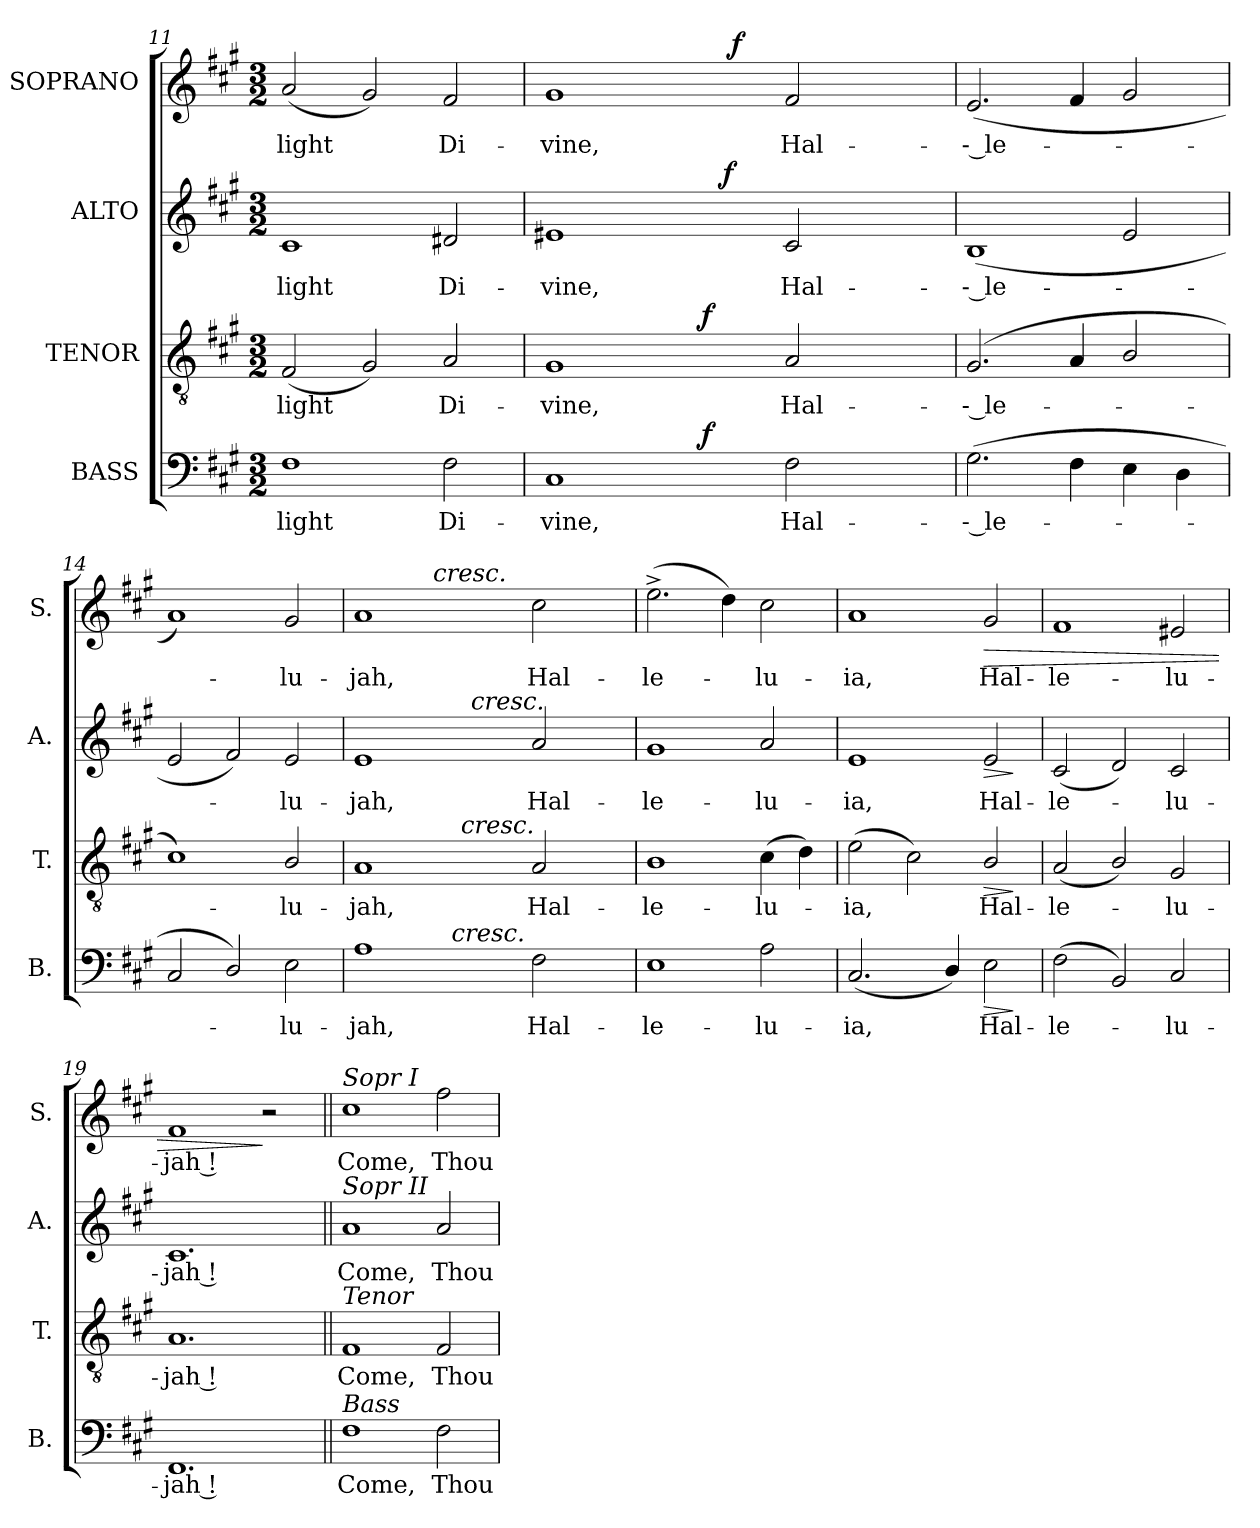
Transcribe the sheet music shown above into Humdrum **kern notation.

**kern	**text	**dynam	**kern	**text	**dynam	**kern	**text	**dynam	**kern	**text	**dynam
*part4	*part4	*part4	*part3	*part3	*part3	*part2	*part2	*part2	*part1	*part1	*part1
*staff4	*staff4	*staff4	*staff3	*staff3	*staff3	*staff2	*staff2	*staff2	*staff1	*staff1	*staff1
*I"BASS	*	*	*I"TENOR	*	*	*I"ALTO	*	*	*I"SOPRANO	*	*
*I'B.	*	*	*I'T.	*	*	*I'A.	*	*	*I'S.	*	*
*clefF4	*	*	*clefGv2	*	*	*clefG2	*	*	*clefG2	*	*
*	*	*	*ITrd7c12	*	*	*	*	*	*	*	*
*k[f#c#g#]	*	*	*k[f#c#g#]	*	*	*k[f#c#g#]	*	*	*k[f#c#g#]	*	*
*A:	*	*	*A:	*	*	*A:	*	*	*A:	*	*
*M3/2	*	*	*M3/2	*	*	*M3/2	*	*	*M3/2	*	*
=11	=11	=11	=11	=11	=11	=11	=11	=11	=11	=11	=11
!	!LO:LY:b:color=#000000	!	!	!	!	!	!	!	!	!	!
!	!	!	!	!LO:LY:b:color=#000000	!	!	!	!	!	!	!
!	!	!	!	!	!	!	!LO:LY:b:color=#000000	!	!	!	!
!	!	!	!	!	!	!	!	!	!	!LO:LY:b:color=#000000	!
1F#i	light	.	(2FF#i/	light	.	1c#i	light	.	(2ai/	light	.
.	.	.	2GG#i/)	.	.	.	.	.	2g#i/)	.	.
!	!LO:LY:b:color=#000000	!	!	!	!	!	!	!	!	!	!
!	!	!	!	!LO:LY:b:color=#000000	!	!	!	!	!	!	!
!	!	!	!	!	!	!	!LO:LY:b:color=#000000	!	!	!	!
!	!	!	!	!	!	!	!	!	!	!LO:LY:b:color=#000000	!
2F#i\	Di-	.	2AAi/	Di-	.	2d#Xi/	Di-	.	2f#i/	Di-	.
=12	=12	=12	=12	=12	=12	=12	=12	=12	=12	=12	=12
!	!LO:LY:b:color=#000000	!	!	!	!	!	!	!	!	!	!
!	!	!	!	!LO:LY:b:color=#000000	!	!	!	!	!	!	!
!	!	!	!	!	!	!	!LO:LY:b:color=#000000	!	!	!	!
!	!	!	!	!	!	!	!	!	!	!LO:LY:b:color=#000000	!
*^	*	*	*^	*	*	*^	*	*	*^	*	*
1C#i	2ryy	-vine,	.	1GG#i	2ryy	-vine,	.	1e#Xi	2ryy	-vine,	.	1g#i	2ryy	-vine,	.
.	8ryy	.	.	.	8ryy	.	.	.	8ryy	.	.	.	4ryy	.	.
.	16ryy	.	.	.	16ryy	.	.	.	16ryy	.	.	.	.	.	.
.	64ryy	.	.	.	64ryy	.	.	.	32ryy	.	.	.	.	.	.
.	128ryy	.	.	.	128ryy	.	.	.	.	.	.	.	.	.	.
.	512ryy	.	.	.	512ryy	.	.	.	.	.	.	.	.	.	.
.	2ryy	.	f	.	2ryy	.	f	.	.	.	.	.	.	.	.
.	.	.	.	.	.	.	.	.	64ryy	.	.	.	.	.	.
.	.	.	.	.	.	.	.	.	256..ryy	.	.	.	.	.	.
.	.	.	.	.	.	.	.	.	2ryy	.	f	.	.	.	.
.	.	.	.	.	.	.	.	.	.	.	.	.	1024ryy	.	.
.	.	.	.	.	.	.	.	.	.	.	.	.	2ryy	.	f
!	!	!LO:LY:b:color=#000000	!	!	!	!	!	!	!	!	!	!	!	!	!
!	!	!	!	!	!	!LO:LY:b:color=#000000	!	!	!	!	!	!	!	!	!
!	!	!	!	!	!	!	!	!	!	!LO:LY:b:color=#000000	!	!	!	!	!
!	!	!	!	!	!	!	!	!	!	!	!	!	!	!LO:LY:b:color=#000000	!
2F#i\	.	Hal-	.	2AAi/	.	Hal-	.	2c#i/	.	Hal-	.	2f#i/	.	Hal-	.
.	4ryy	.	.	.	4ryy	.	.	.	.	.	.	.	.	.	.
.	.	.	.	.	.	.	.	.	4ryy	.	.	.	.	.	.
.	.	.	.	.	.	.	.	.	.	.	.	.	8ryy	.	.
.	.	.	.	.	.	.	.	.	.	.	.	.	16ryy	.	.
.	.	.	.	.	.	.	.	.	.	.	.	.	32ryy	.	.
.	32ryy	.	.	.	32ryy	.	.	.	.	.	.	.	.	.	.
.	.	.	.	.	.	.	.	.	.	.	.	.	64ryy	.	.
.	.	.	.	.	.	.	.	.	.	.	.	.	128...ryy	.	.
.	.	.	.	.	.	.	.	.	128ryy	.	.	.	.	.	.
.	256.ryy	.	.	.	256.ryy	.	.	.	.	.	.	.	.	.	.
.	.	.	.	.	.	.	.	.	1024ryy	.	.	.	.	.	.
*v	*v	*	*	*	*	*	*	*v	*v	*	*	*v	*v	*	*
*	*	*	*v	*v	*	*	*	*	*	*	*	*
!!LO:LB:g=z
=13	=13	=13	=13	=13	=13	=13	=13	=13	=13	=13	=13
*^	*	*	*^	*	*	*^	*	*	*^	*	*
!	!	!LO:LY:b:color=#000000	!	!	!	!	!	!	!	!	!	!	!	!	!
*v	*v	*	*	*	*	*	*	*v	*v	*	*	*v	*v	*	*
*	*	*	*v	*v	*	*	*	*	*	*	*	*
*^	*	*	*^	*	*	*^	*	*	*^	*	*
!	!	!	!	!	!	!LO:LY:b:color=#000000	!	!	!	!	!	!	!	!	!
*v	*v	*	*	*	*	*	*	*v	*v	*	*	*v	*v	*	*
*	*	*	*v	*v	*	*	*	*	*	*	*	*
*^	*	*	*^	*	*	*^	*	*	*^	*	*
!	!	!	!	!	!	!	!	!	!	!LO:LY:b:color=#000000	!	!	!	!	!
*v	*v	*	*	*	*	*	*	*v	*v	*	*	*v	*v	*	*
*	*	*	*v	*v	*	*	*	*	*	*	*	*
*^	*	*	*^	*	*	*^	*	*	*^	*	*
!	!	!	!	!	!	!	!	!	!	!	!	!	!	!LO:LY:b:color=#000000	!
*v	*v	*	*	*	*	*	*	*v	*v	*	*	*v	*v	*	*
*	*	*	*v	*v	*	*	*	*	*	*	*	*
(2.G#i\	-- le-	.	(2.GG#i/	-- le-	.	(1Bi	-- le-	.	(2.ei/	-- le-	.
4F#i\	.	.	4AAi/	.	.	.	.	.	4f#i/	.	.
4Ei\	.	.	2BBi/	.	.	2ei/	.	.	2g#i/	.	.
4Di\	.	.	.	.	.	.	.	.	.	.	.
=14	=14	=14	=14	=14	=14	=14	=14	=14	=14	=14	=14
2C#i/	.	.	1C#i)	.	.	2ei/	.	.	1ai)	.	.
2Di/)	.	.	.	.	.	2f#i/)	.	.	.	.	.
!	!LO:LY:b:color=#000000	!	!	!	!	!	!	!	!	!	!
!	!	!	!	!LO:LY:b:color=#000000	!	!	!	!	!	!	!
!	!	!	!	!	!	!	!LO:LY:b:color=#000000	!	!	!	!
!	!	!	!	!	!	!	!	!	!	!LO:LY:b:color=#000000	!
2Ei\	-lu-	.	2BBi/	-lu-	.	2ei/	-lu-	.	2g#i/	-lu-	.
=15	=15	=15	=15	=15	=15	=15	=15	=15	=15	=15	=15
!	!LO:LY:b:color=#000000	!	!	!	!	!	!	!	!	!	!
!	!	!	!	!LO:LY:b:color=#000000	!	!	!	!	!	!	!
!	!	!	!	!	!	!	!LO:LY:b:color=#000000	!	!	!	!
!	!	!	!	!	!	!	!	!	!	!LO:LY:b:color=#000000	!
*^	*	*	*^	*	*	*^	*	*	*^	*	*
1Ai	4ryy	-jah,	.	1AAi	4ryy	-jah,	.	1ei	4ryy	-jah,	.	1ai	4ryy	-jah,	.
.	8ryy	.	.	.	8ryy	.	.	.	8ryy	.	.	.	16ryy	.	.
.	.	.	.	.	.	.	.	.	.	.	.	.	32ryy	.	.
.	.	.	.	.	.	.	.	.	.	.	.	.	64ryy	.	.
.	.	.	.	.	.	.	.	.	.	.	.	.	128ryy	.	.
.	.	.	.	.	.	.	.	.	.	.	.	.	1024ryy	.	.
!	!	!	!	!	!	!	!	!	!	!	!	!	!LO:TX:a:i:t=cresc.	!	!
.	.	.	.	.	.	.	.	.	.	.	.	.	1ryy	.	.
.	32.ryy	.	.	.	16ryy	.	.	.	16ryy	.	.	.	.	.	.
!	!LO:TX:a:i:t=cresc.	!	!	!	!	!	!	!	!	!	!	!	!	!	!
.	1ryy	.	.	.	.	.	.	.	.	.	.	.	.	.	.
.	.	.	.	.	512.ryy	.	.	.	64ryy	.	.	.	.	.	.
!	!	!	!	!	!LO:TX:a:i:t=cresc.	!	!	!	!	!	!	!	!	!	!
.	.	.	.	.	1ryy	.	.	.	.	.	.	.	.	.	.
.	.	.	.	.	.	.	.	.	256.ryy	.	.	.	.	.	.
!	!	!	!	!	!	!	!	!	!LO:TX:a:i:t=cresc.	!	!	!	!	!	!
.	.	.	.	.	.	.	.	.	1ryy	.	.	.	.	.	.
!	!	!LO:LY:b:color=#000000	!	!	!	!	!	!	!	!	!	!	!	!	!
!	!	!	!	!	!	!LO:LY:b:color=#000000	!	!	!	!	!	!	!	!	!
!	!	!	!	!	!	!	!	!	!	!LO:LY:b:color=#000000	!	!	!	!	!
!	!	!	!	!	!	!	!	!	!	!	!	!	!	!LO:LY:b:color=#000000	!
2F#i\	.	Hal-	.	2AAi/	.	Hal-	.	2ai/	.	Hal-	.	2cc#i\	.	Hal-	.
.	.	.	.	.	.	.	.	.	.	.	.	.	8ryy	.	.
.	16ryy	.	.	.	.	.	.	.	.	.	.	.	.	.	.
.	.	.	.	.	32ryy	.	.	.	.	.	.	.	.	.	.
.	.	.	.	.	.	.	.	.	32ryy	.	.	.	.	.	.
.	.	.	.	.	64ryy	.	.	.	.	.	.	.	.	.	.
.	64ryy	.	.	.	.	.	.	.	.	.	.	.	.	.	.
.	.	.	.	.	128ryy	.	.	.	.	.	.	.	.	.	.
.	.	.	.	.	.	.	.	.	128ryy	.	.	.	.	.	.
.	.	.	.	.	.	.	.	.	.	.	.	.	256..ryy	.	.
.	.	.	.	.	256ryy	.	.	.	.	.	.	.	.	.	.
.	.	.	.	.	.	.	.	.	512ryy	.	.	.	.	.	.
.	.	.	.	.	1024ryy	.	.	.	.	.	.	.	.	.	.
*v	*v	*	*	*	*	*	*	*v	*v	*	*	*v	*v	*	*
*	*	*	*v	*v	*	*	*	*	*	*	*	*
=16	=16	=16	=16	=16	=16	=16	=16	=16	=16	=16	=16
*^	*	*	*^	*	*	*^	*	*	*^	*	*
!	!	!LO:LY:b:color=#000000	!	!	!	!	!	!	!	!	!	!	!	!	!
*v	*v	*	*	*	*	*	*	*v	*v	*	*	*v	*v	*	*
*	*	*	*v	*v	*	*	*	*	*	*	*	*
*^	*	*	*^	*	*	*^	*	*	*^	*	*
!	!	!	!	!	!	!LO:LY:b:color=#000000	!	!	!	!	!	!	!	!	!
*v	*v	*	*	*	*	*	*	*v	*v	*	*	*v	*v	*	*
*	*	*	*v	*v	*	*	*	*	*	*	*	*
*^	*	*	*^	*	*	*^	*	*	*^	*	*
!	!	!	!	!	!	!	!	!	!	!LO:LY:b:color=#000000	!	!	!	!	!
*v	*v	*	*	*	*	*	*	*v	*v	*	*	*v	*v	*	*
*	*	*	*v	*v	*	*	*	*	*	*	*	*
*^	*	*	*^	*	*	*^	*	*	*^	*	*
!	!	!	!	!	!	!	!	!	!	!	!	!	!	!LO:LY:b:color=#000000	!
*v	*v	*	*	*	*	*	*	*v	*v	*	*	*v	*v	*	*
*	*	*	*v	*v	*	*	*	*	*	*	*	*
1Ei	-le-	.	1BBi	-le-	.	1g#i	-le-	.	(2.ee^i\	-le-	.
.	.	.	.	.	.	.	.	.	4ddi\)	.	.
!	!LO:LY:b:color=#000000	!	!	!	!	!	!	!	!	!	!
!	!	!	!	!LO:LY:b:color=#000000	!	!	!	!	!	!	!
!	!	!	!	!	!	!	!LO:LY:b:color=#000000	!	!	!	!
!	!	!	!	!	!	!	!	!	!	!LO:LY:b:color=#000000	!
2Ai\	-lu-	.	(4C#i\	-lu-	.	2ai/	-lu-	.	2cc#i\	-lu-	.
.	.	.	4Di\)	.	.	.	.	.	.	.	.
=17	=17	=17	=17	=17	=17	=17	=17	=17	=17	=17	=17
!	!LO:LY:b:color=#000000	!	!	!	!	!	!	!	!	!	!
!	!	!	!	!LO:LY:b:color=#000000	!	!	!	!	!	!	!
!	!	!	!	!	!	!	!LO:LY:b:color=#000000	!	!	!	!
!	!	!	!	!	!	!	!	!	!	!LO:LY:b:color=#000000	!
(2.C#i/	-ia,	.	(2Ei\	-ia,	.	1ei	-ia,	.	1ai	-ia,	.
.	.	.	2C#i\)	.	.	.	.	.	.	.	.
4Di/)	.	.	.	.	.	.	.	.	.	.	.
!	!LO:LY:b:color=#000000	!LO:HP:b	!	!	!	!	!	!	!	!	!
!	!	!	!	!LO:LY:b:color=#000000	!LO:HP:b	!	!	!	!	!	!
!	!	!	!	!	!	!	!LO:LY:b:color=#000000	!LO:HP:b	!	!	!
!	!	!	!	!	!	!	!	!	!	!LO:LY:b:color=#000000	!LO:HP:b
2Ei\	Hal-	>	2BBi/	Hal-	>	2ei/	Hal-	>	2g#i/	Hal-	>
.	.	]	.	.	]	.	.	]	.	.	.
=18	=18	=18	=18	=18	=18	=18	=18	=18	=18	=18	=18
!	!LO:LY:b:color=#000000	!	!	!	!	!	!	!	!	!	!
!	!	!	!	!LO:LY:b:color=#000000	!	!	!	!	!	!	!
!	!	!	!	!	!	!	!LO:LY:b:color=#000000	!	!	!	!
!	!	!	!	!	!	!	!	!	!	!LO:LY:b:color=#000000	!
(2F#i\	-le-	.	(2AAi/	-le-	.	(2c#i/	-le-	.	1f#i	-le-	.
2BBi/)	.	.	2BBi/)	.	.	2di/)	.	.	.	.	.
!	!LO:LY:b:color=#000000	!	!	!	!	!	!	!	!	!	!
!	!	!	!	!LO:LY:b:color=#000000	!	!	!	!	!	!	!
!	!	!	!	!	!	!	!LO:LY:b:color=#000000	!	!	!	!
!	!	!	!	!	!	!	!	!	!	!LO:LY:b:color=#000000	!
2C#i/	-lu-	.	2GG#i/	-lu-	.	2c#i/	-lu-	.	2e#Xi/	-lu-	.
=19	=19	=19	=19	=19	=19	=19	=19	=19	=19	=19	=19
!	!LO:LY:b:color=#000000	!	!	!	!	!	!	!	!	!	!
!	!	!	!	!LO:LY:b:color=#000000	!	!	!	!	!	!	!
!	!	!	!	!	!	!	!LO:LY:b:color=#000000	!	!	!	!
!	!	!	!	!	!	!	!	!	!	!LO:LY:b:color=#000000	!
1.FF#i	-jah !	.	1.AAi	-jah !	.	1.c#i	-jah !	.	1f#i	-jah !	.
.	.	.	.	.	.	.	.	.	2r	.	]
!!LO:PB:g=z
=20||	=20||	=20||	=20||	=20||	=20||	=20||	=20||	=20||	=20||	=20||	=20||
!	!LO:LY:b:color=#000000	!	!	!	!	!	!	!	!	!	!
!	!	!	!	!LO:LY:b:color=#000000	!	!	!	!	!	!	!
!	!	!	!	!	!	!	!LO:LY:b:color=#000000	!	!	!	!
!	!	!	!	!	!	!	!	!	!LO:TX:a:i:t=Sopr  I	!	!
!	!	!	!	!	!	!LO:TX:a:i:t=Sopr  II	!	!	!	!	!
!	!	!	!LO:TX:a:i:t=Tenor	!	!	!	!	!	!	!	!
!LO:TX:a:i:t=Bass	!	!	!	!	!	!	!	!	!	!	!
!	!	!	!	!	!	!	!	!	!	!LO:LY:b:color=#000000	!
1F#i	Come,	.	1FF#i	Come,	.	1ai	Come,	.	1cc#i	Come,	.
!	!LO:LY:b:color=#000000	!	!	!	!	!	!	!	!	!	!
!	!	!	!	!LO:LY:b:color=#000000	!	!	!	!	!	!	!
!	!	!	!	!	!	!	!LO:LY:b:color=#000000	!	!	!	!
!	!	!	!	!	!	!	!	!	!	!LO:LY:b:color=#000000	!
2F#i\	Thou	.	2FF#i/	Thou	.	2ai/	Thou	.	2ff#i\	Thou	.
=	=	=	=	=	=	=	=	=	=	=	=
*-	*-	*-	*-	*-	*-	*-	*-	*-	*-	*-	*-
